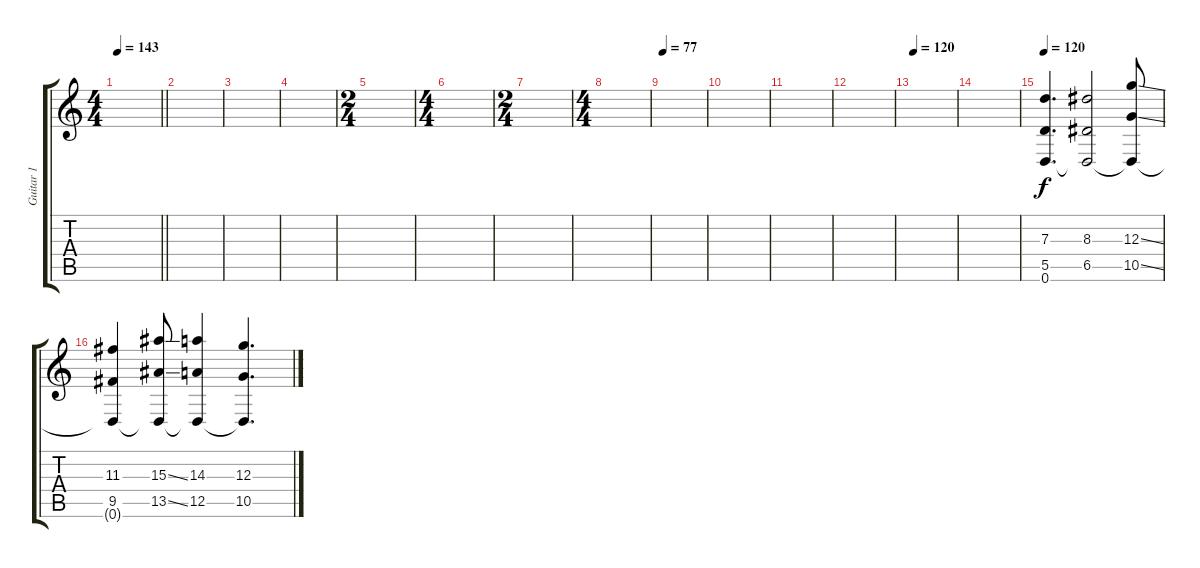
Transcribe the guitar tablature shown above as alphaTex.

\track ("Guitar 1" "Guitar 1") {instrument distortionguitar}
\staff {score tabs}
\tuning (E4 B3 G3 D3 A2 D2) {hide}
\ts (4 4)
\tempo 143
\clef g2
\barLineRight lightlight
\ks c
|
|
|
|
\ts (2 4)
|
\ts (4 4)
|
\ts (2 4)
|
\ts (4 4)
|
\tempo 77
|
|
|
|
\tempo 120
|
|
\tempo 120
(7.3 5.5 0.6).4{d} (8.3 6.5 0.6{t}).2 (12.3{ss} 10.5{ss} 0.6{t}).8 |
(11.3 9.5 0.6{t}).4 (15.3{ss} 13.5{ss} 0.6{t}).8 (14.3 12.5 0.6{t}).4 (12.3 10.5 0.6{t}).4{d}
